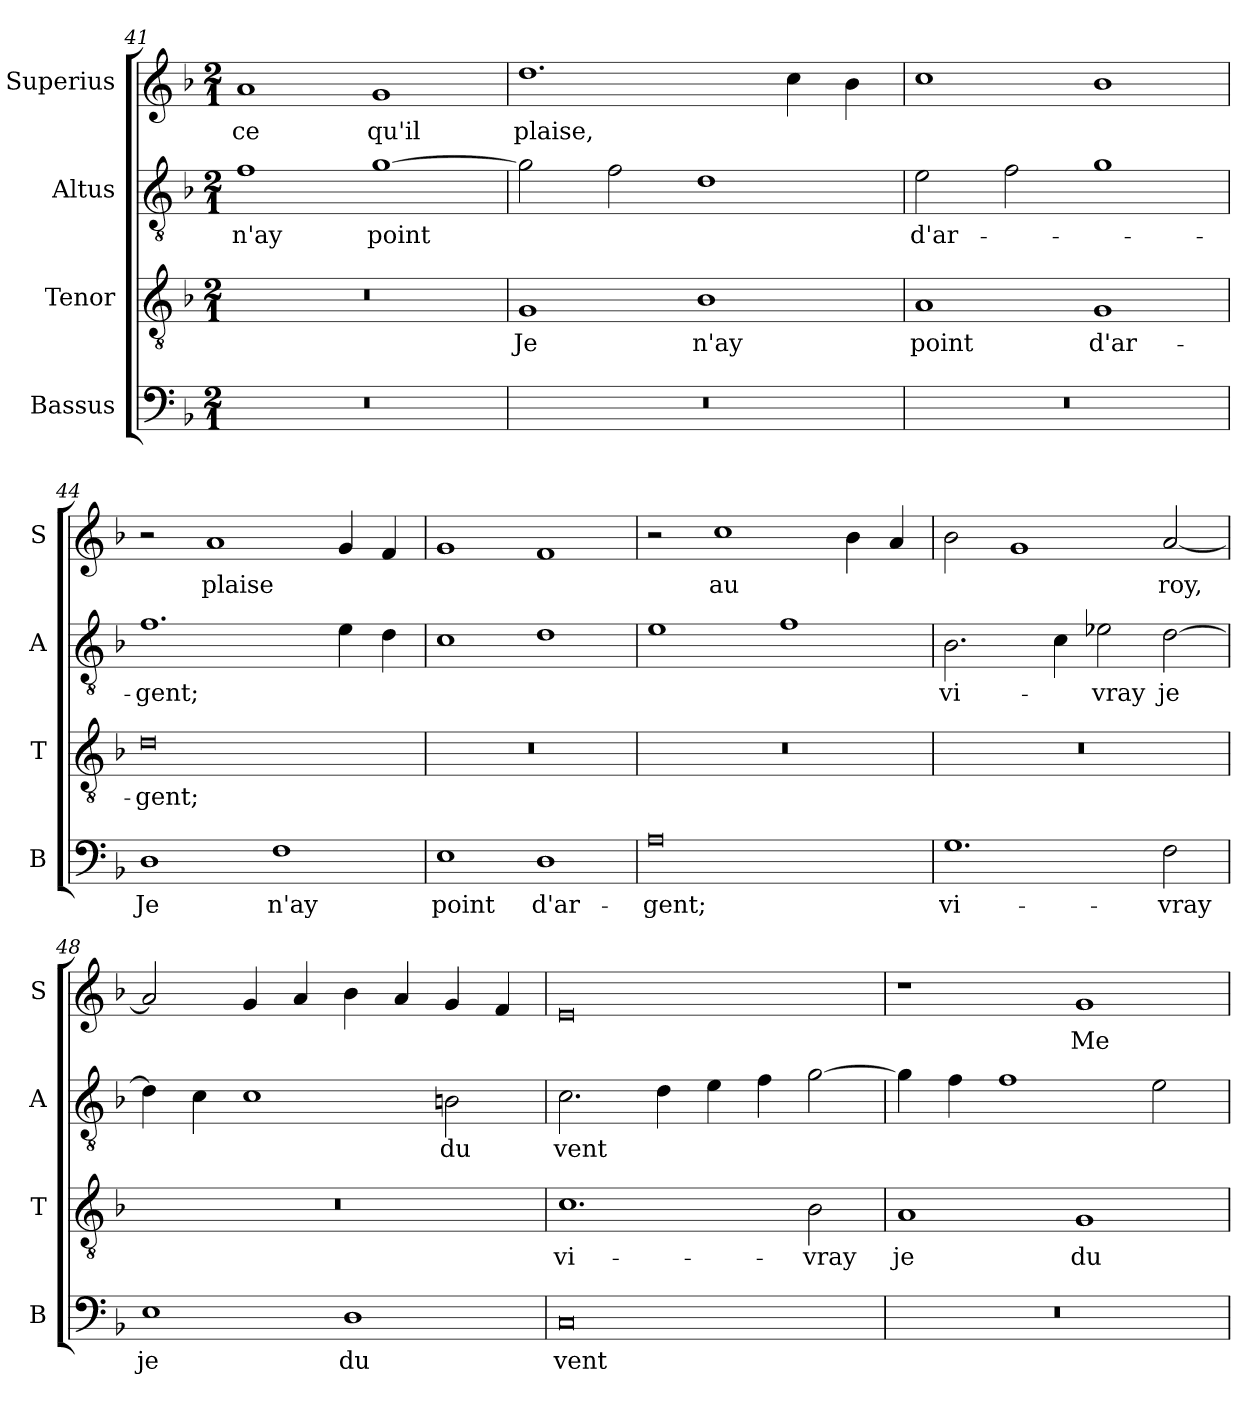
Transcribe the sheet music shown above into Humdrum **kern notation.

**kern	**text	**kern	**text	**kern	**text	**kern	**text
*part4	*part4	*part3	*part3	*part2	*part2	*part1	*part1
*staff4	*staff4	*staff3	*staff3	*staff2	*staff2	*staff1	*staff1
*I"Bassus	*	*I"Tenor	*	*I"Altus	*	*I"Superius	*
*I'B	*	*I'T	*	*I'A	*	*I'S	*
*clefF4	*	*clefGv2	*	*clefGv2	*	*clefG2	*
*k[b-]	*	*k[b-]	*	*k[b-]	*	*k[b-]	*
*M2/1	*	*M2/1	*	*M2/1	*	*M2/1	*
=41	=41	=41	=41	=41	=41	=41	=41
0r	.	0r	.	1f	n'ay	1a	ce
.	.	.	.	[1g	point	1g	qu'il
=42	=42	=42	=42	=42	=42	=42	=42
0r	.	1G	Je	2g\]	.	1.dd	plaise,
.	.	.	.	2f\	.	.	.
.	.	1B-	n'ay	1d	.	.	.
.	.	.	.	.	.	4cc\	.
.	.	.	.	.	.	4b-\	.
=43	=43	=43	=43	=43	=43	=43	=43
0r	.	1A	point	2e\	d'ar-	1cc	.
.	.	.	.	2f\	.	.	.
.	.	1G	d'ar-	1g	.	1b-	.
=44	=44	=44	=44	=44	=44	=44	=44
1D	Je	0d	-gent;	1.f	-gent;	2r	.
.	.	.	.	.	.	1a	plaise
1F	n'ay	.	.	.	.	.	.
.	.	.	.	4e\	.	4g/	.
.	.	.	.	4d\	.	4f/	.
=45	=45	=45	=45	=45	=45	=45	=45
1E	point	0r	.	1c	.	1g	.
1D	d'ar-	.	.	1d	.	1f	.
=46	=46	=46	=46	=46	=46	=46	=46
0A	-gent;	0r	.	1e	.	2r	.
.	.	.	.	.	.	1cc	au
.	.	.	.	1f	.	.	.
.	.	.	.	.	.	4b-\	.
.	.	.	.	.	.	4a/	.
=47	=47	=47	=47	=47	=47	=47	=47
1.G	vi-	0r	.	2.B-\	vi-	2b-\	.
.	.	.	.	.	.	1g	.
.	.	.	.	4c\	.	.	.
.	.	.	.	2e-X\	-vray	.	.
2F\	-vray	.	.	[2d\	je	[2a/	roy,
=48	=48	=48	=48	=48	=48	=48	=48
1E	je	0r	.	4d\]	.	2a/]	.
.	.	.	.	4c\	.	.	.
.	.	.	.	1c	.	4g/	.
.	.	.	.	.	.	4a/	.
1D	du	.	.	.	.	4b-\	.
.	.	.	.	.	.	4a/	.
.	.	.	.	2Bn\	du	4g/	.
.	.	.	.	.	.	4f/	.
=49	=49	=49	=49	=49	=49	=49	=49
0C	vent	1.c	vi-	2.c\	vent	0e	.
.	.	.	.	4d\	.	.	.
.	.	.	.	4e\	.	.	.
.	.	.	.	4f\	.	.	.
.	.	2B-\	-vray	[2g\	.	.	.
=50	=50	=50	=50	=50	=50	=50	=50
0r	.	1A	je	4g\]	.	1r	.
.	.	.	.	4f\	.	.	.
.	.	.	.	1f	.	.	.
.	.	1G	du	.	.	1g	Me
.	.	.	.	2e\	.	.	.
=	=	=	=	=	=	=	=
*-	*-	*-	*-	*-	*-	*-	*-
